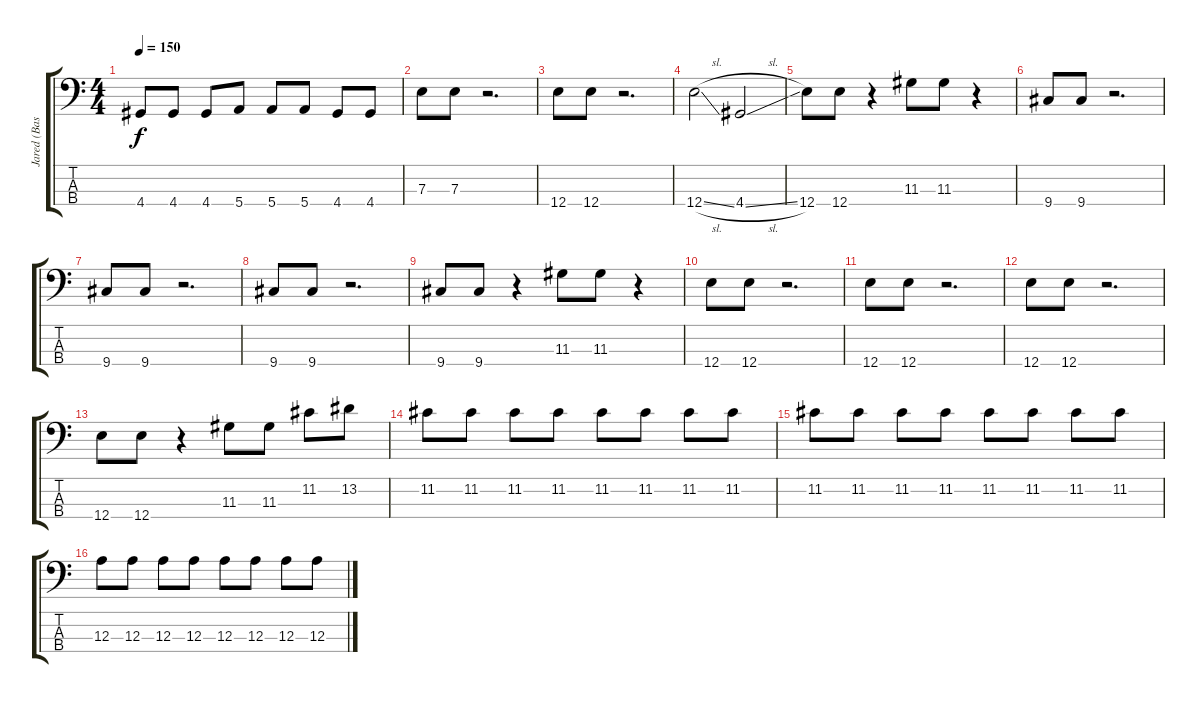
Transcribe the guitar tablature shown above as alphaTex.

\track ("Jared (Bass)" "Jared (Bas") {instrument electricbasspick}
\staff {score tabs}
\tuning (G2 D2 A1 E1) {hide}
\ts (4 4)
\tempo 150
\clef f4
\ks c
4.4.8{dy f} 4.4.8 4.4.8 5.4.8 5.4.8 5.4.8 4.4.8 4.4.8 |
7.3.8 7.3.8 r.2{d} |
12.4.8 12.4.8 r.2{d} |
12.4{sl}.2 4.4{sl}.2 |
12.4.8 12.4.8 r.4 11.3.8 11.3.8 r.4 |
9.4.8 9.4.8 r.2{d} |
9.4.8 9.4.8 r.2{d} |
9.4.8 9.4.8 r.2{d} |
9.4.8 9.4.8 r.4 11.3.8 11.3.8 r.4 |
12.4.8 12.4.8 r.2{d} |
12.4.8 12.4.8 r.2{d} |
12.4.8 12.4.8 r.2{d} |
12.4.8 12.4.8 r.4 11.3.8 11.3.8 11.2.8 13.2.8 |
11.2.8 11.2.8 11.2.8 11.2.8 11.2.8 11.2.8 11.2.8 11.2.8 |
11.2.8 11.2.8 11.2.8 11.2.8 11.2.8 11.2.8 11.2.8 11.2.8 |
12.3.8 12.3.8 12.3.8 12.3.8 12.3.8 12.3.8 12.3.8 12.3.8
